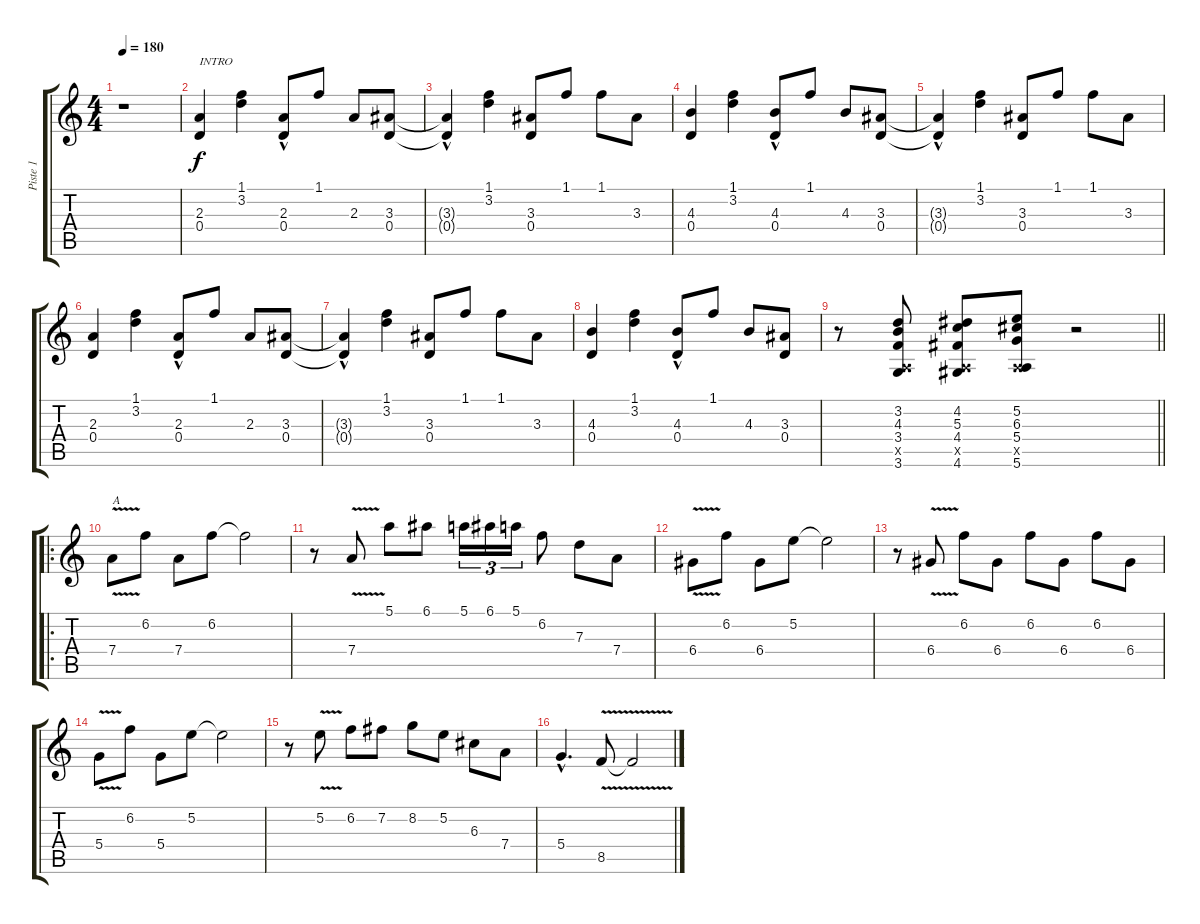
\track ("Piste 1" "Piste 1") {instrument acousticguitarsteel}
\staff {score tabs}
\tuning (E4 B3 G3 D3 A2 E2) {hide}
\ts (4 4)
\tempo 180
\clef g2
\ks c
r.1{dy f instrument acousticguitarsteel} |
(2.3 0.4).4{txt "INTRO"} (1.1 3.2).4 (2.3 0.4{hac}).8 1.1.8 2.3.8 (3.3 0.4).8 |
(3.3{t} 0.4{hac t}).4 (1.1 3.2).4 (3.3 0.4).8 1.1.8 1.1.8 3.3.8 |
(4.3 0.4).4 (1.1 3.2).4 (4.3 0.4{hac}).8 1.1.8 4.3.8 (3.3 0.4).8 |
(3.3{t} 0.4{hac t}).4 (1.1 3.2).4 (3.3 0.4).8 1.1.8 1.1.8 3.3.8 |
(2.3 0.4).4 (1.1 3.2).4 (2.3 0.4{hac}).8 1.1.8 2.3.8 (3.3 0.4).8 |
(3.3{t} 0.4{hac t}).4 (1.1 3.2).4 (3.3 0.4).8 1.1.8 1.1.8 3.3.8 |
(4.3 0.4).4 (1.1 3.2).4 (4.3 0.4{hac}).8 1.1.8 4.3.8 (3.3 0.4).8 |
\barLineRight lightlight
r.8 (3.2 4.3 3.4 0.5{x} 3.6).8 (4.2 5.3 4.4 0.5{x} 4.6).8 (5.2 6.3 5.4 0.5{x} 5.6).8 r.2 |
\ro
7.4{v}.8{txt "A"} 6.2.8 7.4.8 6.2.8 6.2{t}.2 |
r.8 7.4{v}.8 5.1.8 6.1.8 5.1.16{tu (3 2)} 6.1.16{tu (3 2)} 5.1.16{tu (3 2)} 6.2.8 7.3.8 7.4.8 |
6.4{v}.8 6.2.8 6.4.8 5.2.8 5.2{t}.2 |
r.8 6.4{v}.8 6.2.8 6.4.8 6.2.8 6.4.8 6.2.8 6.4.8 |
5.4{v}.8 6.2.8 5.4.8 5.2.8 5.2{t}.2 |
r.8 5.2{v}.8 6.2.8 7.2.8 8.2.8 5.2.8 6.3.8 7.4.8 |
5.4{hac}.4{d} 8.5{v}.8 8.5{t}.2
